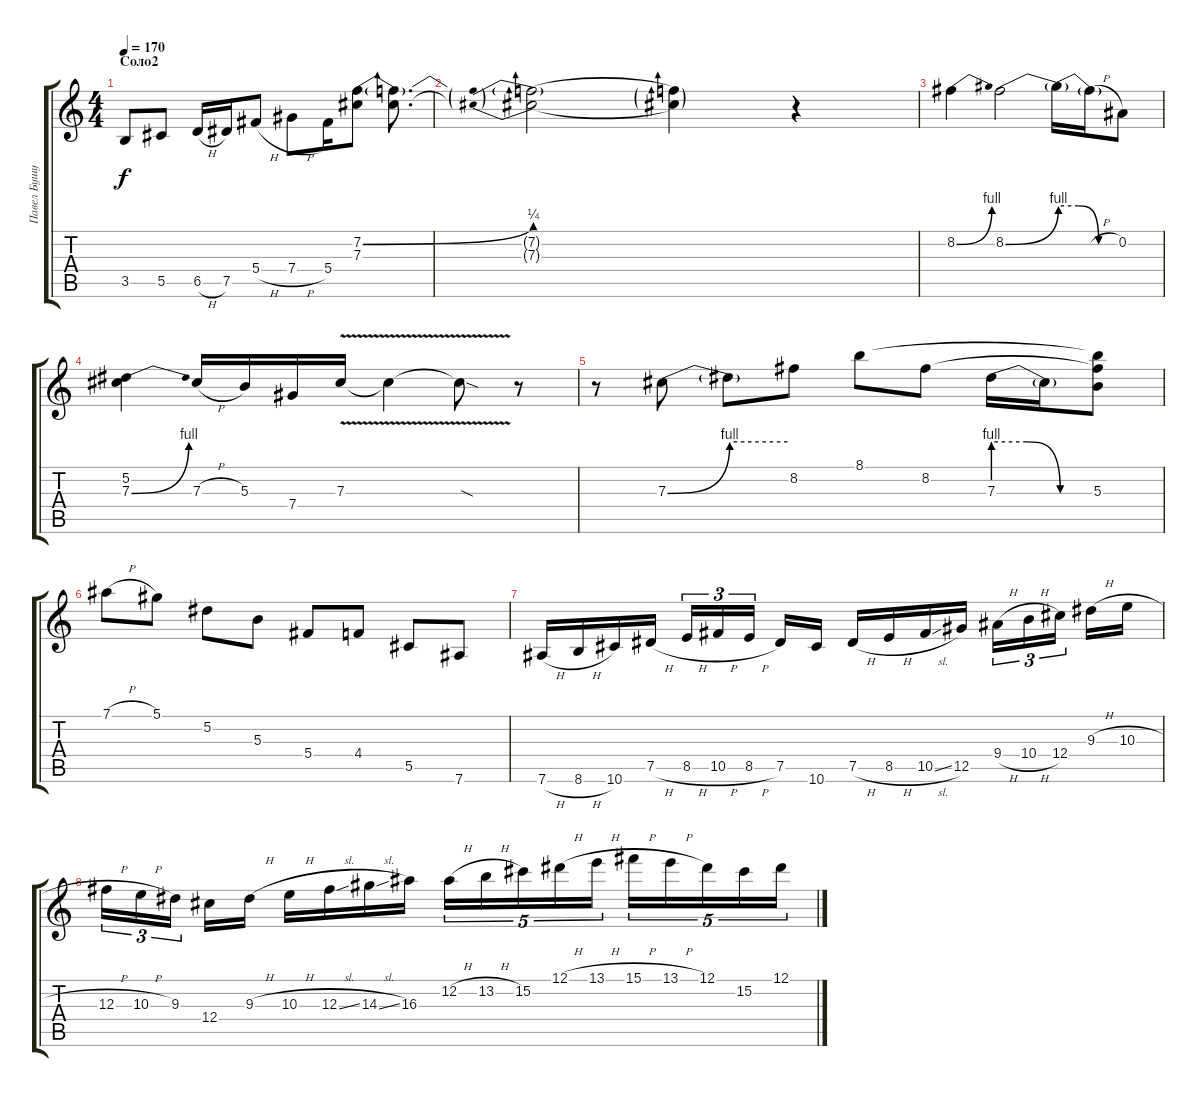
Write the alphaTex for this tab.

\track ("Павел Бушуев" "Павел Бушу") {instrument distortionguitar}
\staff {score tabs}
\tuning (Eb4 Bb3 Gb3 Db3 Ab2 Eb2) {hide}
\ts (4 4)
\section ("" "Соло2")
\tempo 170
\clef g2
\ks c
3.5.8{dy f} 5.5.8 6.5{h}.16 7.5.16 5.4{h}.8 7.4{h}.8 5.4.16 (7.2{be (bend 0 0 60 1)} 7.3).8 (7.2{t} 7.3{t}).8{d} |
(7.2{be (prebend 0 1 60 1) t} 7.3{be (prebend 0 1 60 1) t}).2 (7.2{t} 7.3{t}).4 r.4 |
8.2{be (bend 0 0 60 4)}.4 8.2{be (bend 0 0 60 4)}.2 8.2{be (custom 0 4 20 4 40 0 60 0) t}.16 8.2{h t}.16 0.2.8 |
(5.2 7.3{be (bend 0 0 60 4)}).4 7.3{h}.16 5.3.16 7.4.16 7.3{v}.16 7.3{v t}.4 7.3{sod t}.8 r.8 |
r.8 7.3{be (bend 0 0 60 4)}.8 7.3{be (hold 0 4 60 4) t}.8 8.2.8 8.1.8 8.2.8 7.3{be (custom 0 4 20 4 40 0 60 0)}.16 7.3{t}.16 (8.1{t} 8.2{t} 5.3).8 |
7.1{h}.8 5.1.8 5.2.8 5.3.8 5.4.8 4.4.8 5.5.8 7.6.8 |
7.6{h}.16 8.6{h}.16 10.6.16 7.5{h}.16 8.5{h}.16{tu (3 2)} 10.5{h}.16{tu (3 2)} 8.5{h}.16{tu (3 2) beam splitsecondary} 7.5.16 10.6.16 7.5{h}.16 8.5{h}.16 10.5{sl}.16 12.5.16 9.4{h}.16{tu (3 2)} 10.4{h}.16{tu (3 2)} 12.4.16{tu (3 2) beam splitsecondary} 9.3{h}.16 10.3{h}.16 |
12.3{h}.16{tu (3 2)} 10.3{h}.16{tu (3 2)} 9.3.16{tu (3 2) beam splitsecondary} 12.4.16 9.3{h}.16 10.3{h}.16 12.3{sl}.16 14.3{sl}.16 16.3.16 12.2{h}.16{tu (5 4)} 13.2{h}.16{tu (5 4)} 15.2.16{tu (5 4)} 12.1{h}.16{tu (5 4)} 13.1{h}.16{tu (5 4)} 15.1{h}.16{tu (5 4)} 13.1{h}.16{tu (5 4)} 12.1.16{tu (5 4)} 15.2.16{tu (5 4)} 12.1.16{tu (5 4)}
